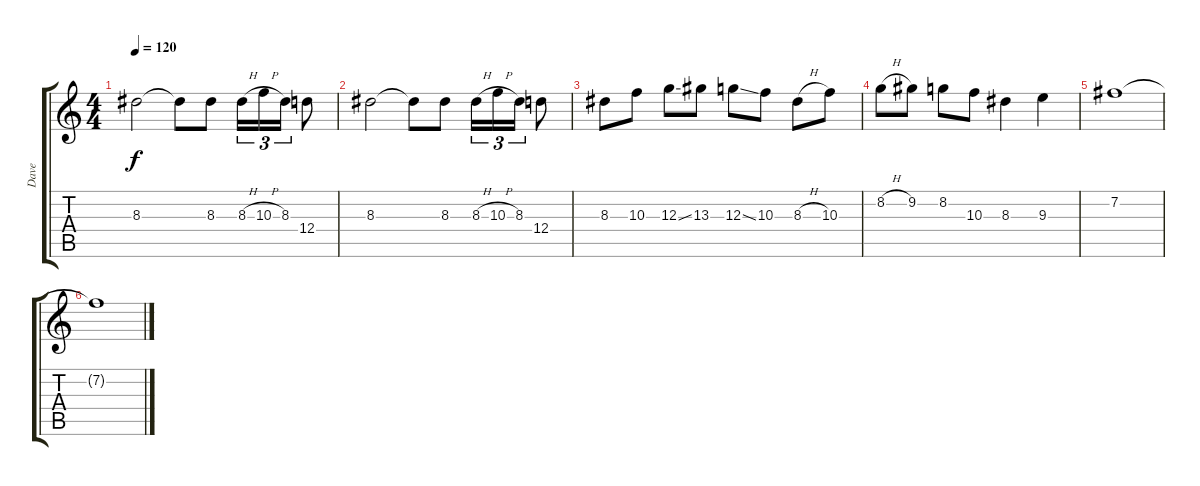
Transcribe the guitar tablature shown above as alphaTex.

\track ("Dave" "Dave") {instrument distortionguitar}
\staff {score tabs}
\tuning (E4 B3 G3 D3 A2 E2) {hide}
\ts (4 4)
\tempo 120
\clef g2
\ks c
8.3.2{dy f} 8.3{t}.8 8.3.8 8.3{h}.16{tu (3 2)} 10.3{h}.16{tu (3 2)} 8.3.16{tu (3 2)} 12.4.8 |
8.3.2 8.3{t}.8 8.3.8 8.3{h}.16{tu (3 2)} 10.3{h}.16{tu (3 2)} 8.3.16{tu (3 2)} 12.4.8 |
8.3.8 10.3.8 12.3{ss}.8 13.3.8 12.3{ss}.8 10.3.8 8.3{h}.8 10.3.8 |
8.2{h}.8 9.2.8 8.2.8 10.3.8 8.3.4 9.3.4 |
7.2.1{volume 3} |
7.2{t}.1
